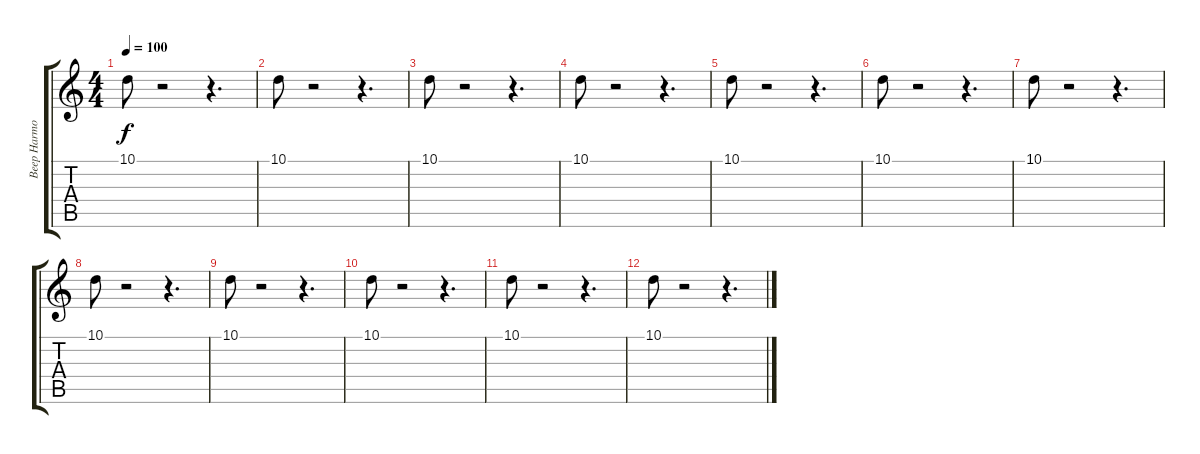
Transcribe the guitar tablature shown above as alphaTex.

\track ("Beep Harmoniser" "Beep Harmo") {instrument vibraphone}
\staff {score tabs}
\tuning (E4 B3 G3 D3 A2 E2) {hide}
\ts (4 4)
\tempo 100
\clef g2
\ks c
10.1.8{dy f} r.2 r.4{d} |
10.1.8 r.2 r.4{d} |
10.1.8 r.2 r.4{d} |
10.1.8 r.2 r.4{d} |
10.1.8 r.2 r.4{d} |
10.1.8 r.2 r.4{d} |
10.1.8 r.2 r.4{d} |
10.1.8 r.2 r.4{d} |
10.1.8 r.2 r.4{d} |
10.1.8 r.2 r.4{d} |
10.1.8 r.2 r.4{d} |
10.1.8 r.2 r.4{d}
